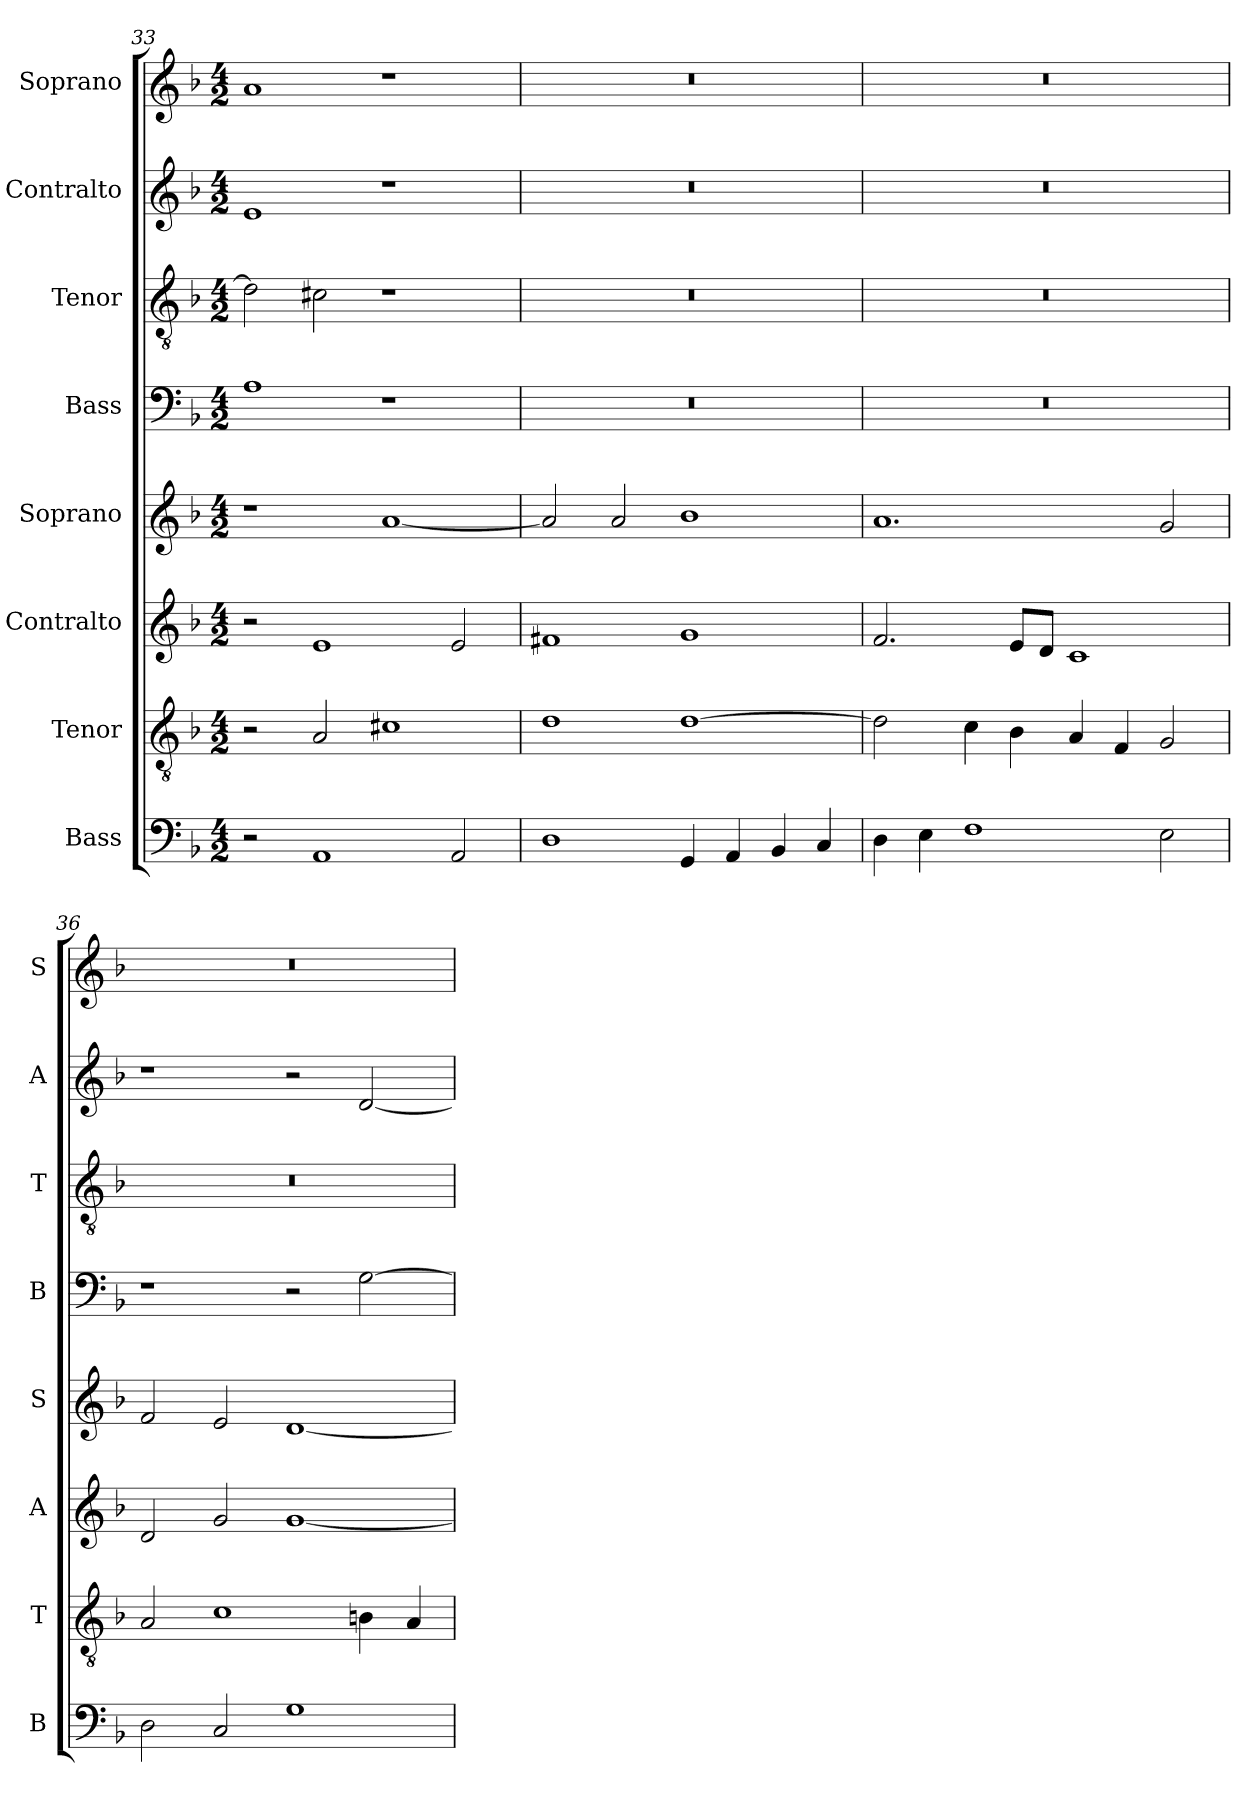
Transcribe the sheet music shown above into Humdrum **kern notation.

**kern	**kern	**kern	**kern	**kern	**kern	**kern	**kern
*part8	*part7	*part6	*part5	*part4	*part3	*part2	*part1
*staff8	*staff7	*staff6	*staff5	*staff4	*staff3	*staff2	*staff1
*I"Bass	*I"Tenor	*I"Contralto	*I"Soprano	*I"Bass	*I"Tenor	*I"Contralto	*I"Soprano
*I'B	*I'T	*I'A	*I'S	*I'B	*I'T	*I'A	*I'S
*clefF4	*clefGv2	*clefG2	*clefG2	*clefF4	*clefGv2	*clefG2	*clefG2
*k[b-]	*k[b-]	*k[b-]	*k[b-]	*k[b-]	*k[b-]	*k[b-]	*k[b-]
*F:ion	*F:ion	*F:ion	*F:ion	*F:ion	*F:ion	*F:ion	*F:ion
*M4/2	*M4/2	*M4/2	*M4/2	*M4/2	*M4/2	*M4/2	*M4/2
=33	=33	=33	=33	=33	=33	=33	=33
2r	2r	2r	1r	1A	2d]	1e	1a
1AA	2A	1e	.	.	2c#X	.	.
.	1c#X	.	[1a	1r	1r	1r	1r
2AA	.	2e	.	.	.	.	.
=34	=34	=34	=34	=34	=34	=34	=34
1D	1d	1f#X	2a]	0r	0r	0r	0r
.	.	.	2a	.	.	.	.
4GG	[1d	1g	1b-	.	.	.	.
4AA	.	.	.	.	.	.	.
4BB-	.	.	.	.	.	.	.
4C	.	.	.	.	.	.	.
=35	=35	=35	=35	=35	=35	=35	=35
4D	2d]	2.f	1.a	0r	0r	0r	0r
4E	.	.	.	.	.	.	.
1F	4c	.	.	.	.	.	.
.	4B-	8e/L	.	.	.	.	.
.	.	8d/J	.	.	.	.	.
.	4A	1c	.	.	.	.	.
.	4F	.	.	.	.	.	.
2E	2G	.	2g	.	.	.	.
=36	=36	=36	=36	=36	=36	=36	=36
2D	2A	2d	2f	1r	0r	1r	0r
2C	1c	2g	2e	.	.	.	.
1G	.	[1g	[1d	2r	.	2r	.
.	4Bn	.	.	[2G	.	[2d	.
.	4A	.	.	.	.	.	.
=	=	=	=	=	=	=	=
*-	*-	*-	*-	*-	*-	*-	*-
